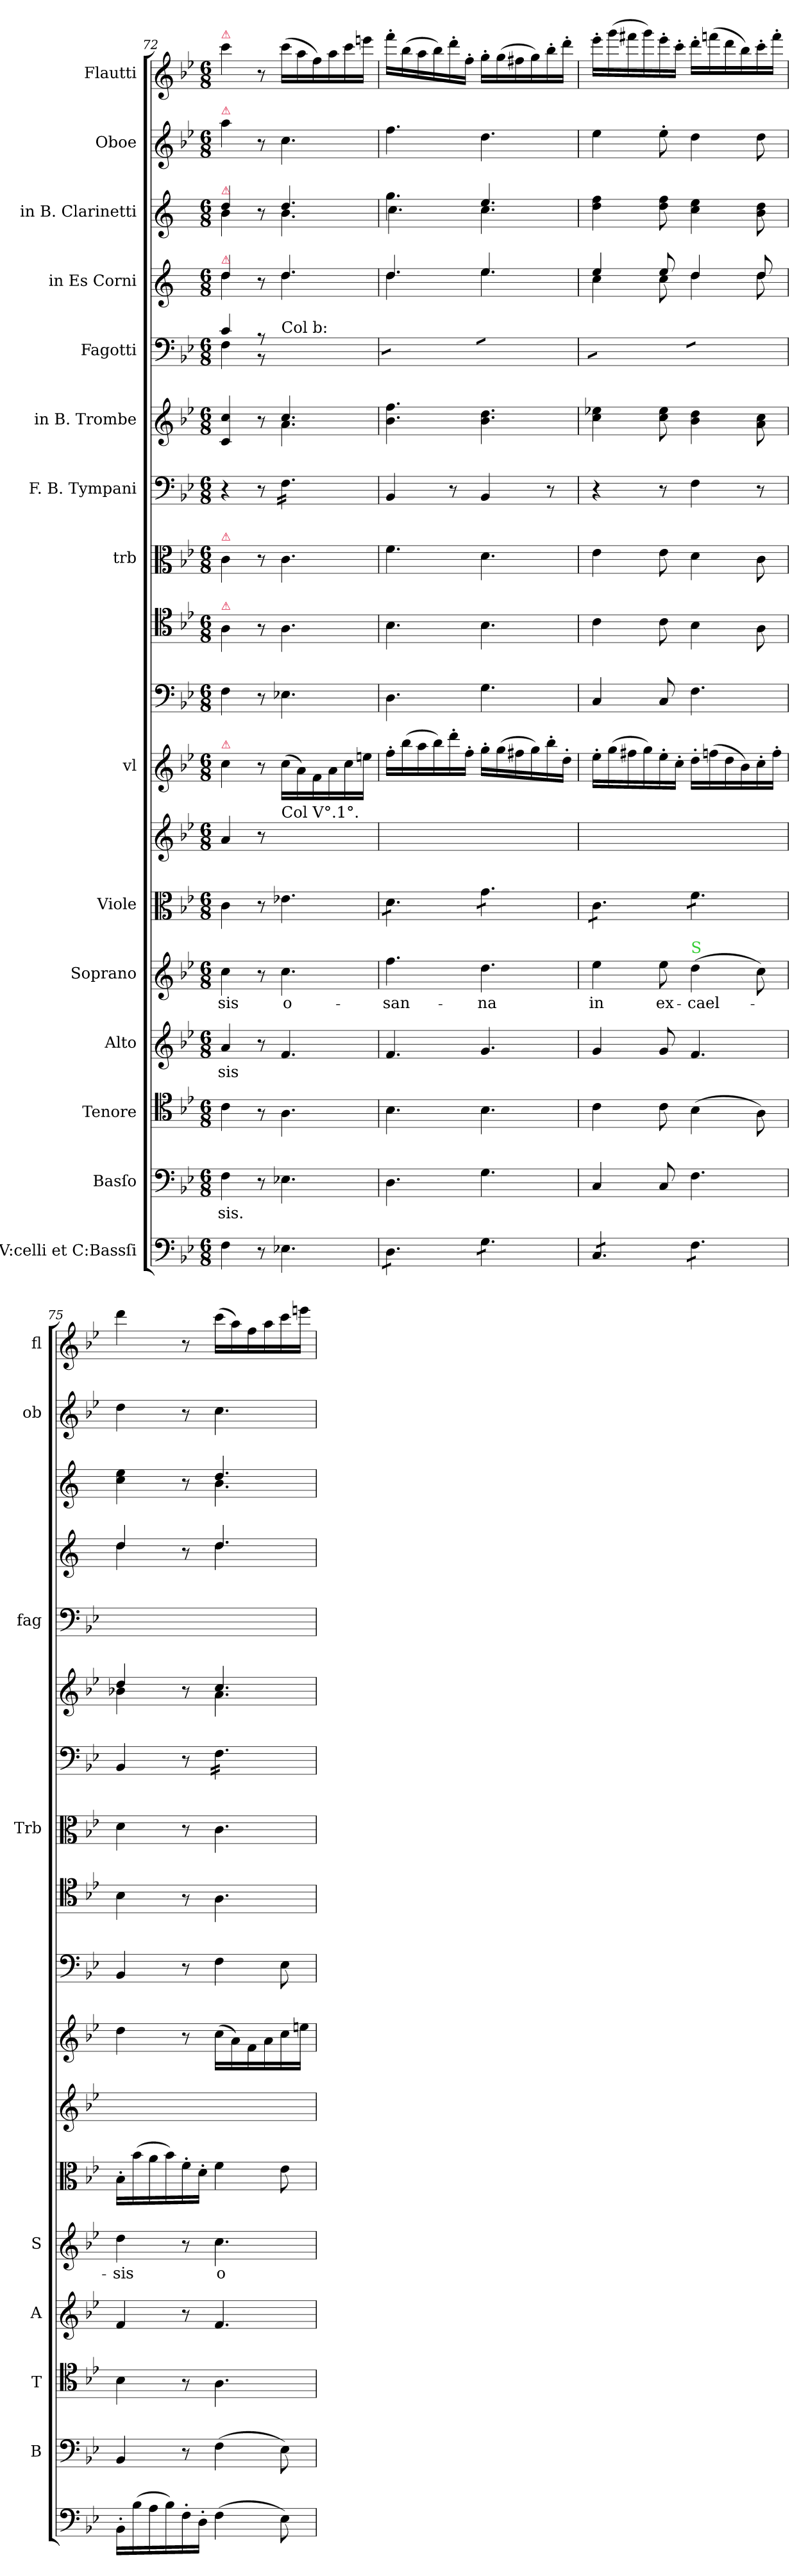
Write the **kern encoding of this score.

**kern	**kern	**text	**kern	**kern	**text	**kern	**text	**kern	**kern	**kern	**kern	**kern	**kern	**kern	**kern	**kern	**kern	**kern	**kern	**kern
*part18	*part17	*part17	*part16	*part15	*part15	*part14	*part14	*part13	*part12	*part11	*part10	*part9	*part8	*part7	*part6	*part5	*part4	*part3	*part2	*part1
*staff18	*staff17	*staff17	*staff16	*staff15	*staff15	*staff14	*staff14	*staff13	*staff12	*staff11	*staff10	*staff9	*staff8	*staff7	*staff6	*staff5	*staff4	*staff3	*staff2	*staff1
*I"V:celli et C:Bassſi	*I"Basſo	*	*I"Tenore	*I"Alto	*	*I"Soprano	*	*I"Viole	*	*I"vl	*	*	*I"trb	*I"F. B. Tympani	*I"in B. Trombe	*I"Fagotti	*I"in Es Corni	*I"in B. Clarinetti	*I"Oboe	*I"Flautti
*	*I'B	*	*I'T	*I'A	*	*I'S	*	*	*	*	*	*	*I'Trb	*	*	*I'fag	*	*	*I'ob	*I'fl
*clefF4	*clefF4	*	*clefC4	*clefG2	*	*clefG2	*	*clefC3	*clefG2	*clefG2	*clefF4	*clefC4	*clefC3	*clefF4	*clefG2	*clefF4	*clefG2	*clefG2	*clefG2	*clefG2
*	*	*	*	*	*	*	*	*	*	*	*	*	*	*	*	*	*ITrd1c2	*ITrd1c2	*	*
*k[b-e-]	*k[b-e-]	*	*k[b-e-]	*k[b-e-]	*	*k[b-e-]	*	*k[b-e-]	*k[b-e-]	*k[b-e-]	*k[b-e-]	*k[b-e-]	*k[b-e-]	*k[b-e-]	*k[b-e-]	*k[b-e-]	*k[b-e-]	*k[b-e-]	*k[b-e-]	*k[b-e-]
*M6/8	*M6/8	*	*M6/8	*M6/8	*	*M6/8	*	*M6/8	*M6/8	*M6/8	*M6/8	*M6/8	*M6/8	*M6/8	*M6/8	*M6/8	*M6/8	*M6/8	*M6/8	*M6/8
=72	=72	=72	=72	=72	=72	=72	=72	=72	=72	=72	=72	=72	=72	=72	=72	=72	=72	=72	=72	=72
*	*	*	*	*	*	*	*	*	*	*	*	*	*	*	*^	*^	*^	*^	*	*
!	!	!	!	!	!	!	!	!	!	!	!	!	!	!	!	!	!	!	!	!	!	!	!	!LO:TX:a:color=crimson:t=⚠
!	!	!	!	!	!	!	!	!	!	!	!	!	!	!	!	!	!	!	!	!	!	!	!LO:TX:a:color=crimson:t=⚠	!
!	!	!	!	!	!	!	!	!	!	!	!	!	!	!	!	!	!	!	!	!	!LO:TX:a:color=crimson:t=⚠	!	!	!
!	!	!	!	!	!	!	!	!	!	!	!	!	!	!	!	!	!	!	!LO:TX:a:color=crimson:t=⚠	!	!	!	!	!
!	!	!	!	!	!	!	!	!	!	!	!	!	!LO:TX:a:color=crimson:t=⚠	!	!	!	!	!	!	!	!	!	!	!
!	!	!	!	!	!	!	!	!	!	!	!	!LO:TX:a:color=crimson:t=⚠	!	!	!	!	!	!	!	!	!	!	!	!
!	!	!	!	!	!	!	!	!	!	!LO:TX:a:color=crimson:t=⚠	!	!	!	!	!	!	!	!	!	!	!	!	!	!
4F\	4F\	-sis.	4c\	4a/	-sis	4cc\	-sis	4c\	4a/	4cc\	4F\	4A\	4c\	4r	4c/ 4cc/	4ryy	4c/	4F\	4cc/	4cc\	4cc/	4a\	4aa\	4ccc\
8r	8r	.	8r	8r	.	8r	.	8r	8r	8r	8r	8r	8r	8r	8r	8ryy	8r	8r	8r	8ryy	8r	8ryy	8r	8r
!	!	!	!	!	!	!	!	!	!	!	!	!	!	!	!	!	!LO:TX:a:t=Col b&colon;	!	!	!	!	!	!	!
!	!	!	!	!	!	!	!	!	!LO:TX:a:t=Col V°.1°.	!	!	!	!	!	!	!	!	!	!	!	!	!	!	!
*	*	*	*	*	*	*	*	*	*	*	*	*	*	*tremolo	*	*	*	*	*	*	*	*	*	*
4.E-X\	4.E-X\	.	4.A\	4.f/	.	4.cc\	o-	4.e-X\	(16cc\LLyy	(16cc\LL	4.E-X\	4.A\	4.c\	16F\LL	4.cc/	4.a\	4.E-X\yy	8ryy	4.cc/	4.cc\	4.cc/	4.a\	4.cc\	(16ccc\LL
.	.	.	.	.	.	.	.	.	16a\yy)	16a\)	.	.	.	16F\	.	.	.	.	.	.	.	.	.	16aa\
.	.	.	.	.	.	.	.	.	16f\yy	16f\	.	.	.	16F\	.	.	.	4ryy	.	.	.	.	.	16ff\)
.	.	.	.	.	.	.	.	.	16a\yy	16a\	.	.	.	16F\	.	.	.	.	.	.	.	.	.	16aa\
.	.	.	.	.	.	.	.	.	16cc\yy	16cc\	.	.	.	16F\	.	.	.	.	.	.	.	.	.	16ccc\
.	.	.	.	.	.	.	.	.	16een\JJyy	16een\JJ	.	.	.	16F\JJ	.	.	.	.	.	.	.	.	.	16eeen\JJ
*	*	*	*	*	*	*	*	*	*	*	*	*	*	*Xtremolo	*	*	*	*	*	*	*	*	*	*
*	*	*	*	*	*	*	*	*	*	*	*	*	*	*	*v	*v	*	*	*	*	*	*	*	*
*	*	*	*	*	*	*	*	*	*	*	*	*	*	*	*	*v	*v	*	*	*	*	*	*
=73	=73	=73	=73	=73	=73	=73	=73	=73	=73	=73	=73	=73	=73	=73	=73	=73	=73	=73	=73	=73	=73	=73
*tremolo	*	*	*	*	*	*	*	*	*	*	*	*	*	*	*	*	*	*	*	*	*	*
*	*	*	*	*	*	*	*	*tremolo	*	*	*	*	*	*	*	*	*	*	*	*	*	*
*	*	*	*	*	*	*	*	*	*	*	*	*	*	*	*	*tremolo	*	*	*	*	*	*
8D\L	4.D\	.	4.B-\	4.f/	.	4.ff\	-san-	8d\L	16ff'\LLyy	16ff'\LL	4.D\	4.B-\	4.f\	4BB-/	4.b-\ 4.ff\	8D\yyL	4.cc/	4.cc\	4.ff\	4.b-\	4.ff\	16fff'\LL
.	.	.	.	.	.	.	.	.	(16bb-\yy	(16bb-\	.	.	.	.	.	.	.	.	.	.	.	(16bb-\
8D\	.	.	.	.	.	.	.	8d\	16aa\yy	16aa\	.	.	.	.	.	8D\yy	.	.	.	.	.	16aa\
.	.	.	.	.	.	.	.	.	16bb-\yy)	16bb-\)	.	.	.	.	.	.	.	.	.	.	.	16bb-\)
8D\J	.	.	.	.	.	.	.	8d\J	16ddd'\yy	16ddd'\	.	.	.	8r	.	8D\yyJ	.	.	.	.	.	16ddd'\
.	.	.	.	.	.	.	.	.	16ff'\JJyy	16ff'\JJ	.	.	.	.	.	.	.	.	.	.	.	16ff'\JJ
8G\L	4.G\	.	4.B-\	4.g/	.	4.dd\	-na	8g\L	16gg'\LLyy	16gg'\LL	4.G\	4.B-\	4.d\	4BB-/	4.b-\ 4.dd\	8G\yyL	4.dd/	4.dd\	4.dd/	4.b-\	4.dd\	16gg'\LL
.	.	.	.	.	.	.	.	.	(16gg\yy	(16gg\	.	.	.	.	.	.	.	.	.	.	.	(16gg\
8G\	.	.	.	.	.	.	.	8g\	16ff#X\yy	16ff#X\	.	.	.	.	.	8G\yy	.	.	.	.	.	16ff#X\
.	.	.	.	.	.	.	.	.	16gg\yy)	16gg\)	.	.	.	.	.	.	.	.	.	.	.	16gg\)
8G\J	.	.	.	.	.	.	.	8g\J	16bb-'\yy	16bb-'\	.	.	.	8r	.	8G\yyJ	.	.	.	.	.	16bb-'\
.	.	.	.	.	.	.	.	.	16dd'\JJyy	16dd'\JJ	.	.	.	.	.	.	.	.	.	.	.	16ddd'\JJ
*	*	*	*	*	*	*	*	*	*	*	*	*	*	*	*	*	*	*	*v	*v	*	*
=74	=74	=74	=74	=74	=74	=74	=74	=74	=74	=74	=74	=74	=74	=74	=74	=74	=74	=74	=74	=74	=74
8C/L	4C/	.	4c\	4g/	.	4ee-\	in	8c\L	16ee-'\LLyy	16ee-'\LL	4C/	4c\	4e-\	4r	4cc\ 4ee-X\	8C/yyL	4dd/	4b-\	4cc\ 4ee-\	4ee-\	16eee-'\LL
.	.	.	.	.	.	.	.	.	(16gg\yy	(16gg\	.	.	.	.	.	.	.	.	.	.	(16ggg\
8C/	.	.	.	.	.	.	.	8c\	16ff#X\yy	16ff#X\	.	.	.	.	.	8C/yy	.	.	.	.	16fff#X\
.	.	.	.	.	.	.	.	.	16gg\yy)	16gg\)	.	.	.	.	.	.	.	.	.	.	16ggg\)
8C/J	8C/	.	8c\	8g/	.	8ee-\	ex-	8c\J	16ee-'\yy	16ee-'\	8C/	8c\	8e-\	8r	8cc\ 8ee-\	8C/yyJ	8dd/	8b-\	8cc\ 8ee-\	8ee-'\	16eee-'\
.	.	.	.	.	.	.	.	.	16cc'\JJyy	16cc'\JJ	.	.	.	.	.	.	.	.	.	.	16ccc'\JJ
!	!	!	!	!	!	!LO:TX:a:color=limegreen:t=S	!	!	!	!	!	!	!	!	!	!	!	!	!	!	!
8F\L	4.F\	.	(4B-\	4.f/	.	(4dd\	-cael-	8f\L	16dd'\LLyy	16dd'\LL	4.F\	4B-\	4d\	4F\	4b-\ 4dd\	8F\yyL	4cc/	4cc\	4b-\ 4dd\	4dd\	16ddd'\LL
.	.	.	.	.	.	.	.	.	(16ffn\yy	(16ffn\	.	.	.	.	.	.	.	.	.	.	(16fffn\
8F\	.	.	.	.	.	.	.	8f\	16dd\yy	16dd\	.	.	.	.	.	8F\yy	.	.	.	.	16ddd\
.	.	.	.	.	.	.	.	.	16b-\yy)	16b-\)	.	.	.	.	.	.	.	.	.	.	16bb-\)
8F\J	.	.	8A\)	.	.	8cc\)	.	8f\J	16cc'\yy	16cc'\	.	8A\	8c\	8r	8a\ 8cc\	8F\yyJ	8cc/	8cc\	8a\ 8cc\	8dd\	16ccc'\
*	*	*	*	*	*	*	*	*	*	*	*	*	*	*	*	*Xtremolo	*	*	*	*	*
*	*	*	*	*	*	*	*	*Xtremolo	*	*	*	*	*	*	*	*	*	*	*	*	*
*Xtremolo	*	*	*	*	*	*	*	*	*	*	*	*	*	*	*	*	*	*	*	*	*
.	.	.	.	.	.	.	.	.	16ff'\JJyy	16ff'\JJ	.	.	.	.	.	.	.	.	.	.	16fff'\JJ
=75	=75	=75	=75	=75	=75	=75	=75	=75	=75	=75	=75	=75	=75	=75	=75	=75	=75	=75	=75	=75	=75
*	*	*	*	*	*	*	*	*	*	*	*	*	*	*	*^	*	*	*	*^	*	*
16BB-'\LL	4BB-/	.	4B-\	4f/	.	4dd\	-sis	16B-'\LL	4dd\yy	4dd\	4BB-/	4B-\	4d\	4BB-/	4dd/	4b-X\	16BB-'\LLyy	4cc/	4cc\	4b-\ 4dd\	4.ryy	4dd\	4ddd\
(16B-\	.	.	.	.	.	.	.	(16b-\	.	.	.	.	.	.	.	.	(16B-\yy	.	.	.	.	.	.
16A\	.	.	.	.	.	.	.	16a\	.	.	.	.	.	.	.	.	16A\yy	.	.	.	.	.	.
16B-\)	.	.	.	.	.	.	.	16b-\)	.	.	.	.	.	.	.	.	16B-\yy)	.	.	.	.	.	.
16F'\	8r	.	8r	8r	.	8r	.	16f'\	8ryy	8r	8r	8r	8r	8r	8r	8ryy	16F'\yy	8r	8ryy	8r	.	8r	8r
16D'\JJ	.	.	.	.	.	.	.	16d'\JJ	.	.	.	.	.	.	.	.	16D'\JJyy	.	.	.	.	.	.
*	*	*	*	*	*	*	*	*	*	*	*	*	*	*tremolo	*	*	*	*	*	*	*	*	*
(4F\	(4F\	.	4.A\	4.f/	.	4.cc\	o-	4f\	(16cc\LLyy	(16cc\LL	4F\	4.A\	4.c\	16F\LL	4.cc/	4.a\	(4F\yy	4.cc/	4.cc\	4.cc/	4.a\	4.cc\	(16ccc\LL
.	.	.	.	.	.	.	.	.	16a\yy)	16a\)	.	.	.	16F\	.	.	.	.	.	.	.	.	16aa\)
.	.	.	.	.	.	.	.	.	16f\yy	16f\	.	.	.	16F\	.	.	.	.	.	.	.	.	16ff\
.	.	.	.	.	.	.	.	.	16a\yy	16a\	.	.	.	16F\	.	.	.	.	.	.	.	.	16aa\
8E-\)	8E-\)	.	.	.	.	.	.	8e-\	16cc\yy	16cc\	8E-\	.	.	16F\	.	.	8E-\yy)	.	.	.	.	.	16ccc\
.	.	.	.	.	.	.	.	.	16een\JJyy	16een\JJ	.	.	.	16F\JJ	.	.	.	.	.	.	.	.	16eeen\JJ
*	*	*	*	*	*	*	*	*	*	*	*	*	*	*Xtremolo	*	*	*	*	*	*	*	*	*
*	*	*	*	*	*	*	*	*	*	*	*	*	*	*	*	*	*	*v	*v	*	*	*	*
*	*	*	*	*	*	*	*	*	*	*	*	*	*	*	*v	*v	*	*	*v	*v	*	*
=	=	=	=	=	=	=	=	=	=	=	=	=	=	=	=	=	=	=	=	=
*-	*-	*-	*-	*-	*-	*-	*-	*-	*-	*-	*-	*-	*-	*-	*-	*-	*-	*-	*-	*-
